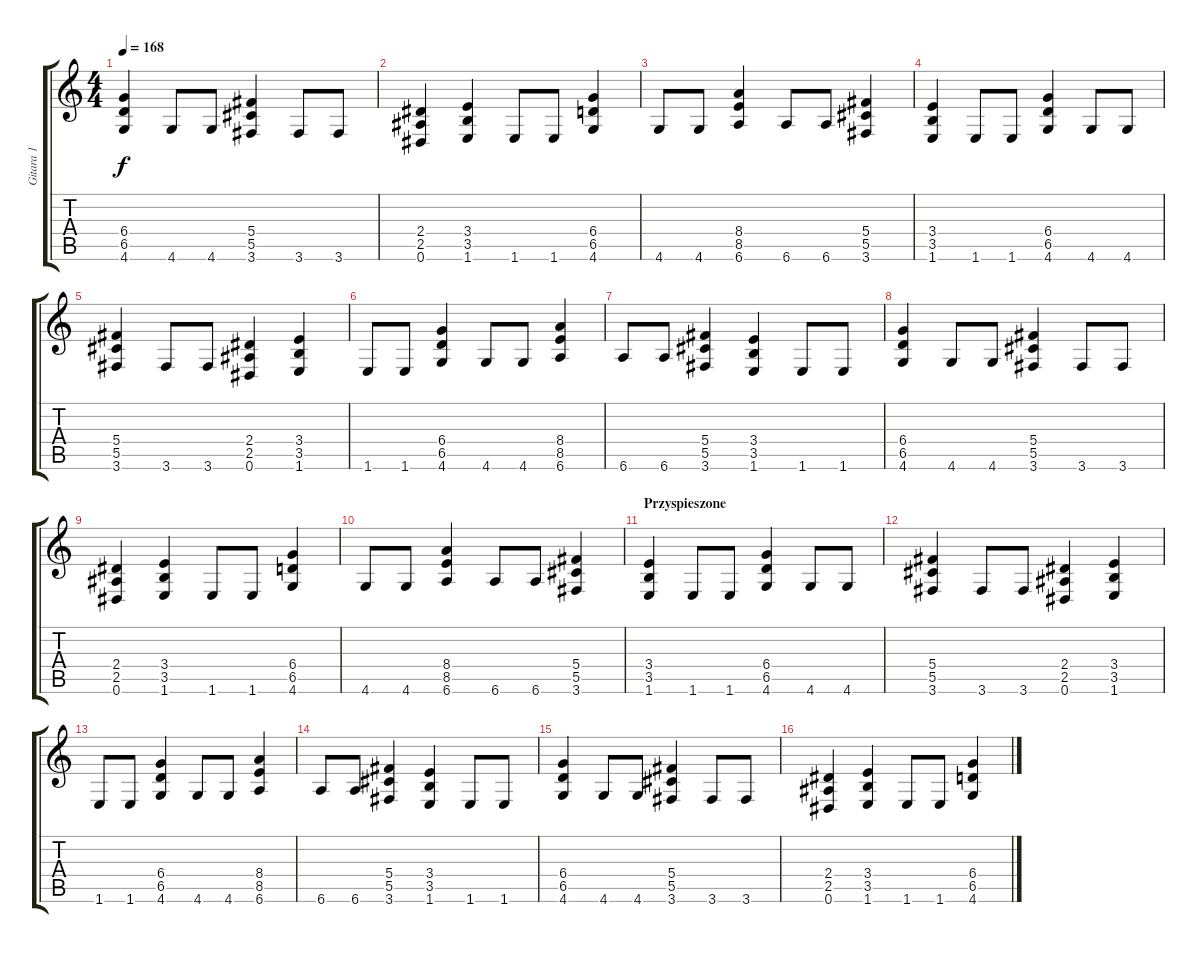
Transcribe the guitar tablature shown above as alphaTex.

\track ("Gitara 1" "Gitara 1") {instrument overdrivenguitar}
\staff {score tabs}
\tuning (Eb4 Bb3 Gb3 Db3 Ab2 Eb2) {hide}
\ts (4 4)
\tempo 168
\clef g2
\ks c
(6.4 6.5 4.6).4{dy f} 4.6.8 4.6.8 (5.4 5.5 3.6).4 3.6.8 3.6.8 |
(2.4 2.5 0.6).4 (3.4 3.5 1.6).4 1.6.8 1.6.8 (6.4 6.5 4.6).4 |
4.6.8 4.6.8 (8.4 8.5 6.6).4 6.6.8 6.6.8 (5.4 5.5 3.6).4 |
(3.4 3.5 1.6).4 1.6.8 1.6.8 (6.4 6.5 4.6).4 4.6.8 4.6.8 |
(5.4 5.5 3.6).4 3.6.8 3.6.8 (2.4 2.5 0.6).4 (3.4 3.5 1.6).4 |
1.6.8 1.6.8 (6.4 6.5 4.6).4 4.6.8 4.6.8 (8.4 8.5 6.6).4 |
6.6.8 6.6.8 (5.4 5.5 3.6).4 (3.4 3.5 1.6).4 1.6.8 1.6.8 |
(6.4 6.5 4.6).4 4.6.8 4.6.8 (5.4 5.5 3.6).4 3.6.8 3.6.8 |
(2.4 2.5 0.6).4 (3.4 3.5 1.6).4 1.6.8 1.6.8 (6.4 6.5 4.6).4 |
4.6.8 4.6.8 (8.4 8.5 6.6).4 6.6.8 6.6.8 (5.4 5.5 3.6).4 |
\section ("" "Przyspieszone")
(3.4 3.5 1.6).4 1.6.8 1.6.8 (6.4 6.5 4.6).4 4.6.8 4.6.8 |
(5.4 5.5 3.6).4 3.6.8 3.6.8 (2.4 2.5 0.6).4 (3.4 3.5 1.6).4 |
1.6.8 1.6.8 (6.4 6.5 4.6).4 4.6.8 4.6.8 (8.4 8.5 6.6).4 |
6.6.8 6.6.8 (5.4 5.5 3.6).4 (3.4 3.5 1.6).4 1.6.8 1.6.8 |
(6.4 6.5 4.6).4 4.6.8 4.6.8 (5.4 5.5 3.6).4 3.6.8 3.6.8 |
(2.4 2.5 0.6).4 (3.4 3.5 1.6).4 1.6.8 1.6.8 (6.4 6.5 4.6).4
